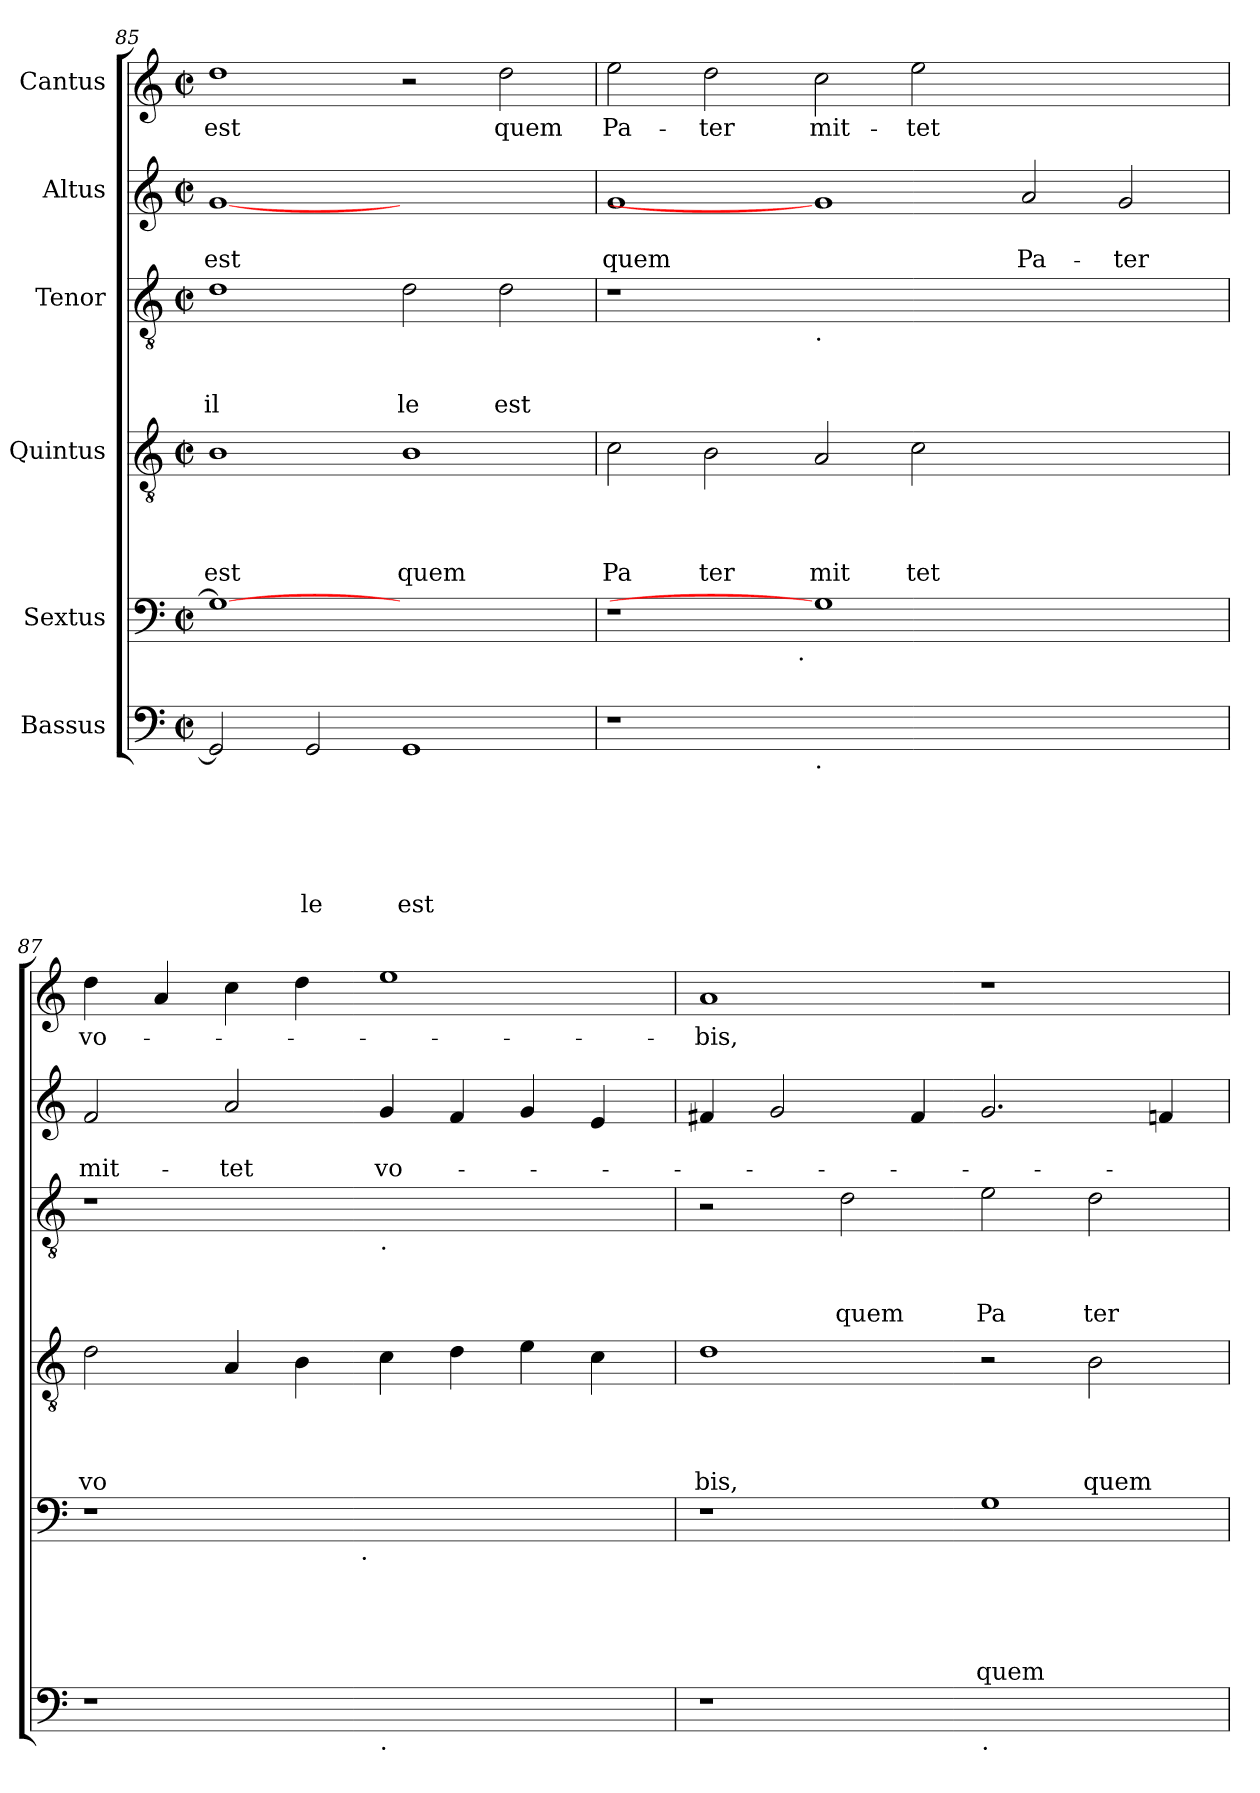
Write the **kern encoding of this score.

**kern	**text	**text	**text	**text	**text	**text	**kern	**text	**text	**text	**text	**text	**kern	**text	**text	**text	**text	**kern	**text	**text	**text	**kern	**text	**text	**kern	**text
*part6	*part6	*part6	*part6	*part6	*part6	*part6	*part5	*part5	*part5	*part5	*part5	*part5	*part4	*part4	*part4	*part4	*part4	*part3	*part3	*part3	*part3	*part2	*part2	*part2	*part1	*part1
*staff6	*staff6	*staff6	*staff6	*staff6	*staff6	*staff6	*staff5	*staff5	*staff5	*staff5	*staff5	*staff5	*staff4	*staff4	*staff4	*staff4	*staff4	*staff3	*staff3	*staff3	*staff3	*staff2	*staff2	*staff2	*staff1	*staff1
*I"Bassus	*	*	*	*	*	*	*I"Sextus	*	*	*	*	*	*I"Quintus	*	*	*	*	*I"Tenor	*	*	*	*I"Altus	*	*	*I"Cantus	*
*clefF4	*	*	*	*	*	*	*clefF4	*	*	*	*	*	*clefGv2	*	*	*	*	*clefGv2	*	*	*	*clefG2	*	*	*clefG2	*
*k[]	*	*	*	*	*	*	*k[]	*	*	*	*	*	*k[]	*	*	*	*	*k[]	*	*	*	*k[]	*	*	*k[]	*
*C:	*	*	*	*	*	*	*C:	*	*	*	*	*	*C:	*	*	*	*	*C:	*	*	*	*C:	*	*	*C:	*
*M2/2	*	*	*	*	*	*	*M2/2	*	*	*	*	*	*M2/2	*	*	*	*	*M2/2	*	*	*	*M2/2	*	*	*M2/2	*
*met(c|)	*	*	*	*	*	*	*met(c|)	*	*	*	*	*	*met(c|)	*	*	*	*	*met(c|)	*	*	*	*met(c|)	*	*	*met(c|)	*
=85	=85	=85	=85	=85	=85	=85	=85	=85	=85	=85	=85	=85	=85	=85	=85	=85	=85	=85	=85	=85	=85	=85	=85	=85	=85	=85
!	!	!	!	!	!	!	!	!	!	!	!	!	!	!	!	!	!LO:LY:b	!	!	!	!LO:LY:b	!	!	!LO:LY:b	!	!LO:LY:b
2GG/]	.	.	.	.	.	.	1G_	.	.	.	.	.	1B	.	.	.	est	1d	.	.	il	[1g	.	est	1dd	est
!	!	!	!	!	!	!LO:LY:b	!	!	!	!	!	!	!	!	!	!	!	!	!	!	!	!	!	!	!	!
2GG/	.	.	.	.	.	le	.	.	.	.	.	.	.	.	.	.	.	.	.	.	.	.	.	.	.	.
!	!	!	!	!	!	!LO:LY:b	!	!	!	!	!	!	!	!	!	!	!LO:LY:b	!	!	!	!LO:LY:b	!	!	!	!	!
1GG	.	.	.	.	.	est	1ryy	.	.	.	.	.	1B	.	.	.	quem	2d\	.	.	le	1ryy	.	.	2r	.
!	!	!	!	!	!	!	!	!	!	!	!	!	!	!	!	!	!	!	!	!	!LO:LY:b	!	!	!	!	!LO:LY:b
.	.	.	.	.	.	.	.	.	.	.	.	.	.	.	.	.	.	2d\	.	.	est	.	.	.	2dd\	quem
=86	=86	=86	=86	=86	=86	=86	=86	=86	=86	=86	=86	=86	=86	=86	=86	=86	=86	=86	=86	=86	=86	=86	=86	=86	=86	=86
!	!	!	!	!	!	!	!	!	!	!	!	!	!	!	!	!	!LO:LY:b	!	!	!	!	!	!	!LO:LY:b	!	!LO:LY:b
*	*	*	*	*	*	*	*^	*	*	*	*	*	*	*	*	*	*	*	*	*	*	*	*	*	*	*
1r	.	.	.	.	.	.	1r	2ryy	.	.	.	.	.	2c\	.	.	.	Pa	1r	.	.	.	1g	.	quem	2ee\	Pa-
!	!	!	!	!	!	!	!	!	!	!	!	!	!	!	!	!	!	!LO:LY:b	!	!	!	!	!	!	!	!	!LO:LY:b
.	.	.	.	.	.	.	.	4...ryy	.	.	.	.	.	2B\	.	.	.	ter	.	.	.	.	.	.	.	2dd\	-ter
!	!	!	!	!	!	!	!	!LO:TX:b:t=.	!	!	!	!	!	!	!	!	!	!	!	!	!	!	!	!	!	!	!
.	.	.	.	.	.	.	.	1ryy	.	.	.	.	.	.	.	.	.	.	.	.	.	.	.	.	.	.	.
!	!	!	!	!	!	!	!	!	!	!	!	!	!	!	!	!	!	!	!LO:TX:b:t=.	!	!	!	!	!	!	!	!
!LO:TX:b:t=.	!	!	!	!	!	!	!	!	!	!	!	!	!	!	!	!	!	!	!	!	!	!	!	!	!	!	!
!	!	!	!	!	!	!	!	!	!	!	!	!	!	!	!	!	!	!LO:LY:b	!	!	!	!	!	!	!	!	!LO:LY:b
0ryy	.	.	.	.	.	.	1G]	.	.	.	.	.	.	2A/	.	.	.	mit	0ryy	.	.	.	1g]	.	.	2cc\	mit-
!	!	!	!	!	!	!	!	!	!	!	!	!	!	!	!	!	!	!LO:LY:b	!	!	!	!	!	!	!	!	!LO:LY:b
.	.	.	.	.	.	.	.	.	.	.	.	.	.	2c\	.	.	.	tet	.	.	.	.	.	.	.	2ee\	-tet
.	.	.	.	.	.	.	.	1ryy	.	.	.	.	.	.	.	.	.	.	.	.	.	.	.	.	.	.	.
!	!	!	!	!	!	!	!	!	!	!	!	!	!	!	!	!	!	!	!	!	!	!	!	!	!LO:LY:b	!	!
.	.	.	.	.	.	.	1ryy	.	.	.	.	.	.	1ryy	.	.	.	.	.	.	.	.	2a/	.	Pa-	1ryy	.
!	!	!	!	!	!	!	!	!	!	!	!	!	!	!	!	!	!	!	!	!	!	!	!	!	!LO:LY:b	!	!
.	.	.	.	.	.	.	.	.	.	.	.	.	.	.	.	.	.	.	.	.	.	.	2g/	.	-ter	.	.
.	.	.	.	.	.	.	.	32ryy	.	.	.	.	.	.	.	.	.	.	.	.	.	.	.	.	.	.	.
=87	=87	=87	=87	=87	=87	=87	=87	=87	=87	=87	=87	=87	=87	=87	=87	=87	=87	=87	=87	=87	=87	=87	=87	=87	=87	=87	=87
!	!	!	!	!	!	!	!	!	!	!	!	!	!	!	!	!	!	!LO:LY:b	!	!	!	!	!	!	!LO:LY:b	!	!LO:LY:b
1r	.	.	.	.	.	.	1r	2ryy	.	.	.	.	.	2d\	.	.	.	vo	1r	.	.	.	2f/	.	mit-	4dd\	vo-
.	.	.	.	.	.	.	.	.	.	.	.	.	.	.	.	.	.	.	.	.	.	.	.	.	.	4a/	.
!	!	!	!	!	!	!	!	!	!	!	!	!	!	!	!	!	!	!	!	!	!	!	!	!	!LO:LY:b	!	!
.	.	.	.	.	.	.	.	4...ryy	.	.	.	.	.	4A/	.	.	.	.	.	.	.	.	2a/	.	-tet	4cc\	.
.	.	.	.	.	.	.	.	.	.	.	.	.	.	4B\	.	.	.	.	.	.	.	.	.	.	.	4dd\	.
!	!	!	!	!	!	!	!	!LO:TX:b:t=.	!	!	!	!	!	!	!	!	!	!	!	!	!	!	!	!	!	!	!
.	.	.	.	.	.	.	.	1ryy	.	.	.	.	.	.	.	.	.	.	.	.	.	.	.	.	.	.	.
!	!	!	!	!	!	!	!	!	!	!	!	!	!	!	!	!	!	!	!LO:TX:b:t=.	!	!	!	!	!	!	!	!
!LO:TX:b:t=.	!	!	!	!	!	!	!	!	!	!	!	!	!	!	!	!	!	!	!	!	!	!	!	!	!	!	!
!	!	!	!	!	!	!	!	!	!	!	!	!	!	!	!	!	!	!	!	!	!	!	!	!	!LO:LY:b	!	!
1ryy	.	.	.	.	.	.	1ryy	.	.	.	.	.	.	4c\	.	.	.	.	1ryy	.	.	.	4g/	.	vo-	1ee	.
.	.	.	.	.	.	.	.	.	.	.	.	.	.	4d\	.	.	.	.	.	.	.	.	4f/	.	.	.	.
.	.	.	.	.	.	.	.	.	.	.	.	.	.	4e\	.	.	.	.	.	.	.	.	4g/	.	.	.	.
.	.	.	.	.	.	.	.	.	.	.	.	.	.	4c\	.	.	.	.	.	.	.	.	4e/	.	.	.	.
.	.	.	.	.	.	.	.	32ryy	.	.	.	.	.	.	.	.	.	.	.	.	.	.	.	.	.	.	.
!!LO:LB:g=z
=88	=88	=88	=88	=88	=88	=88	=88	=88	=88	=88	=88	=88	=88	=88	=88	=88	=88	=88	=88	=88	=88	=88	=88	=88	=88	=88	=88
!	!	!	!	!	!	!	!	!	!	!	!	!	!	!	!	!	!	!LO:LY:b	!	!	!	!	!	!	!	!	!LO:LY:b
*	*	*	*	*	*	*	*v	*v	*	*	*	*	*	*	*	*	*	*	*	*	*	*	*	*	*	*	*
1r	.	.	.	.	.	.	1r	.	.	.	.	.	1d	.	.	.	bis,	2r	.	.	.	4f#X/	.	.	1a	-bis,
.	.	.	.	.	.	.	.	.	.	.	.	.	.	.	.	.	.	.	.	.	.	2g/	.	.	.	.
!	!	!	!	!	!	!	!	!	!	!	!	!	!	!	!	!	!	!	!	!	!LO:LY:b	!	!	!	!	!
.	.	.	.	.	.	.	.	.	.	.	.	.	.	.	.	.	.	2d\	.	.	quem	.	.	.	.	.
.	.	.	.	.	.	.	.	.	.	.	.	.	.	.	.	.	.	.	.	.	.	4f#/	.	.	.	.
!LO:TX:b:t=.	!	!	!	!	!	!	!	!	!	!	!	!	!	!	!	!	!	!	!	!	!	!	!	!	!	!
!	!	!	!	!	!	!	!	!	!	!	!	!LO:LY:b	!	!	!	!	!	!	!	!	!LO:LY:b	!	!	!	!	!
1ryy	.	.	.	.	.	.	1G	.	.	.	.	quem	2r	.	.	.	.	2e\	.	.	Pa	2.g/	.	.	1r	.
!	!	!	!	!	!	!	!	!	!	!	!	!	!	!	!	!	!LO:LY:b	!	!	!	!LO:LY:b	!	!	!	!	!
.	.	.	.	.	.	.	.	.	.	.	.	.	2B\	.	.	.	quem	2d\	.	.	ter	.	.	.	.	.
.	.	.	.	.	.	.	.	.	.	.	.	.	.	.	.	.	.	.	.	.	.	4fn/	.	.	.	.
=	=	=	=	=	=	=	=	=	=	=	=	=	=	=	=	=	=	=	=	=	=	=	=	=	=	=
*-	*-	*-	*-	*-	*-	*-	*-	*-	*-	*-	*-	*-	*-	*-	*-	*-	*-	*-	*-	*-	*-	*-	*-	*-	*-	*-
